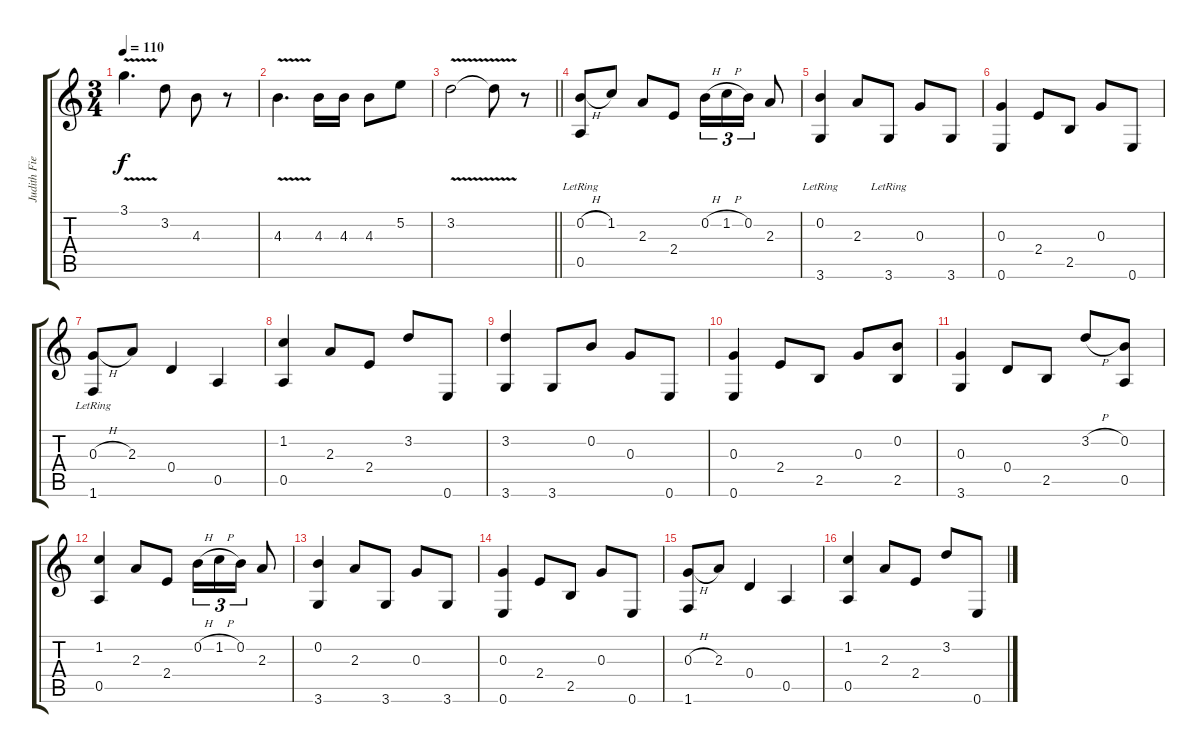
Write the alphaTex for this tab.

\track ("Judith Fieldhat" "Judith Fie") {instrument distortionguitar}
\staff {score tabs}
\tuning (E4 B3 G3 D3 A2 E2) {hide}
\ts (3 4)
\tempo 110
\clef g2
\ks c
3.1{v}.4{d dy f} 3.2.8 4.3.8 r.8 |
4.3{v}.4{d} 4.3.16 4.3.16 4.3.8 5.2.8 |
\barLineRight lightlight
3.2{v}.2 3.2{t}.8 r.8 |
(0.2{h} 0.5{lr}).8{instrument acousticguitarnylon} 1.2.8 2.3.8 2.4.8 0.2{h}.16{tu (3 2)} 1.2{h}.16{tu (3 2)} 0.2.16{tu (3 2)} 2.3.8 |
(0.2 3.6{lr}).4 2.3.8 3.6{lr}.8 0.3.8 3.6.8 |
(0.3 0.6).4 2.4.8 2.5.8 0.3.8 0.6.8 |
(0.3{h} 1.6{lr}).8 2.3.8 0.4.4 0.5.4 |
(1.2 0.5).4 2.3.8 2.4.8 3.2.8 0.6.8 |
(3.2 3.6).4 3.6.8 0.2.8 0.3.8 0.6.8 |
(0.3 0.6).4 2.4.8 2.5.8 0.3.8 (0.2 2.5).8 |
(0.3 3.6).4 0.4.8 2.5.8 3.2{h}.8 (0.2 0.5).8 |
(1.2 0.5).4 2.3.8 2.4.8 0.2{h}.16{tu (3 2)} 1.2{h}.16{tu (3 2)} 0.2.16{tu (3 2)} 2.3.8 |
(0.2 3.6).4 2.3.8 3.6.8 0.3.8 3.6.8 |
(0.3 0.6).4 2.4.8 2.5.8 0.3.8 0.6.8 |
(0.3{h} 1.6).8 2.3.8 0.4.4 0.5.4 |
(1.2 0.5).4 2.3.8 2.4.8 3.2.8 0.6.8
